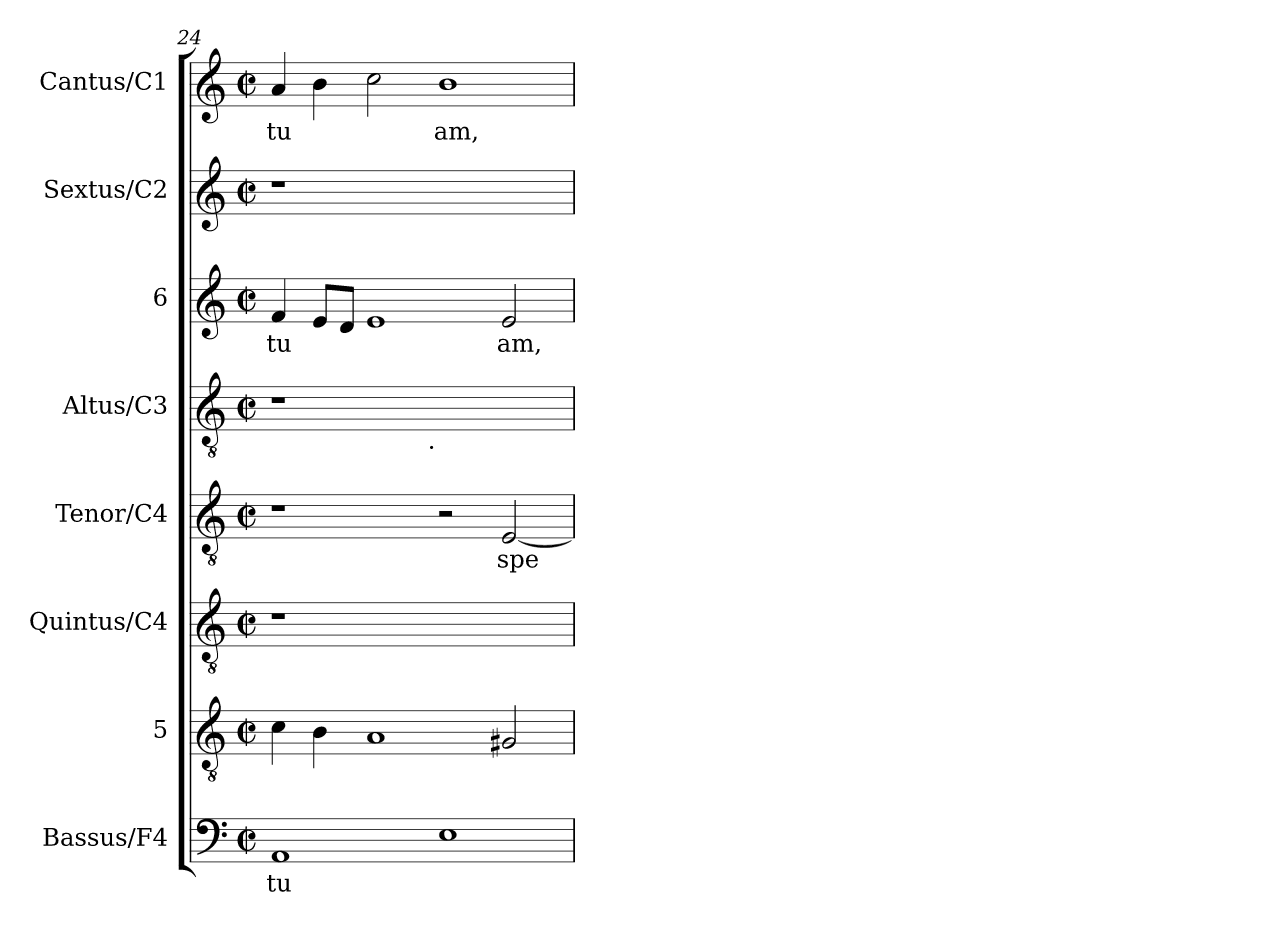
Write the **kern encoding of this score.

**kern	**text	**kern	**text	**kern	**kern	**text	**kern	**kern	**text	**kern	**kern	**text
*part8	*part8	*part7	*part7	*part6	*part5	*part5	*part4	*part3	*part3	*part2	*part1	*part1
*staff8	*staff8	*staff7	*staff7	*staff6	*staff5	*staff5	*staff4	*staff3	*staff3	*staff2	*staff1	*staff1
*I"Bassus/F4	*	*I"5	*	*I"Quintus/C4	*I"Tenor/C4	*	*I"Altus/C3	*I"6	*	*I"Sextus/C2	*I"Cantus/C1	*
*I'B	*	*	*	*	*I'T	*	*I'A	*	*	*	*I'C	*
!!LO:PB:g=z
*clefF4	*	*clefGv2	*	*clefGv2	*clefGv2	*	*clefGv2	*clefG2	*	*clefG2	*clefG2	*
*k[]	*	*k[]	*	*k[]	*k[]	*	*k[]	*k[]	*	*k[]	*k[]	*
*C:	*	*C:	*	*C:	*C:	*	*C:	*C:	*	*C:	*C:	*
*M2/2	*	*M2/2	*	*M2/2	*M2/2	*	*M2/2	*M2/2	*	*M2/2	*M2/2	*
*met(c|)	*	*met(c|)	*	*met(c|)	*met(c|)	*	*met(c|)	*met(c|)	*	*met(c|)	*met(c|)	*
=24	=24	=24	=24	=24	=24	=24	=24	=24	=24	=24	=24	=24
!	!LO:LY:b:cj	!	!LO:LY:b:rj	!	!	!	!	!	!LO:LY:b:cj	!	!	!LO:LY:b:cj
*	*	*	*	*	*	*	*^	*	*	*	*	*
1AA	tu-	4c\	--	1r	1r	.	1r	2ryy	4f/	tu-	1r	4a/	tu-
!	!	!	!LO:LY:b:rj	!	!	!	!	!	!	!LO:LY:b:cj	!	!	!LO:LY:b:cj
.	.	4B\	--	.	.	.	.	.	8e/L	--	.	4b\	--
!	!	!	!	!	!	!	!	!	!	!LO:LY:b:cj	!	!	!
.	.	.	.	.	.	.	.	.	8d/J	--	.	.	.
!	!	!	!LO:LY:b:rj	!	!	!	!	!	!	!LO:LY:b:cj	!	!	!LO:LY:b:cj
.	.	1A	--	.	.	.	.	4...ryy	1e	--	.	2cc\	--
!	!	!	!	!	!	!	!	!LO:TX:b:t=.	!	!	!	!	!
.	.	.	.	.	.	.	.	1ryy	.	.	.	.	.
!	!LO:LY:b:cj	!	!	!	!	!	!	!	!	!	!	!	!LO:LY:b:cj
1E	--	.	.	1ryy	2r	.	1ryy	.	.	.	1ryy	1b	-am,
!	!	!	!LO:LY:b:rj	!	!	!LO:LY:b:cj	!	!	!	!LO:LY:b:cj	!	!	!
.	.	2G#X/	--	.	[<2E/	spe-	.	.	2e/	-am,	.	.	.
.	.	.	.	.	.	.	.	32ryy	.	.	.	.	.
*	*	*	*	*	*	*	*v	*v	*	*	*	*	*
=	=	=	=	=	=	=	=	=	=	=	=	=
*-	*-	*-	*-	*-	*-	*-	*-	*-	*-	*-	*-	*-
